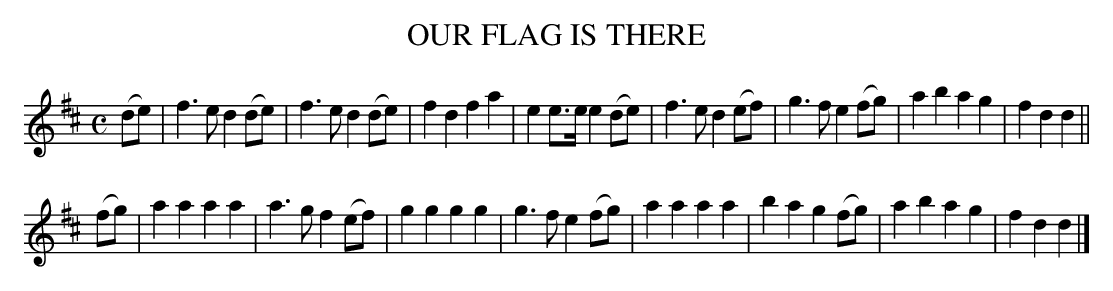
X:1
T: OUR FLAG IS THERE
M: C
L: 1/8
K: D
(de) |\
f3e d2(de) | f3e d2(de) | f2d2 f2a2 | e2e>e e2(de) |\
f3e d2(ef) | g3f e2(fg) | a2b2 a2g2 | f2d2 d2 ||
(fg) |\
a2a2 a2a2 | a3g f2(ef) | g2g2 g2g2 | g3f e2(fg) |\
a2a2 a2a2 | b2a2 g2(fg) | a2b2 a2g2 | f2d2 d2 |]
